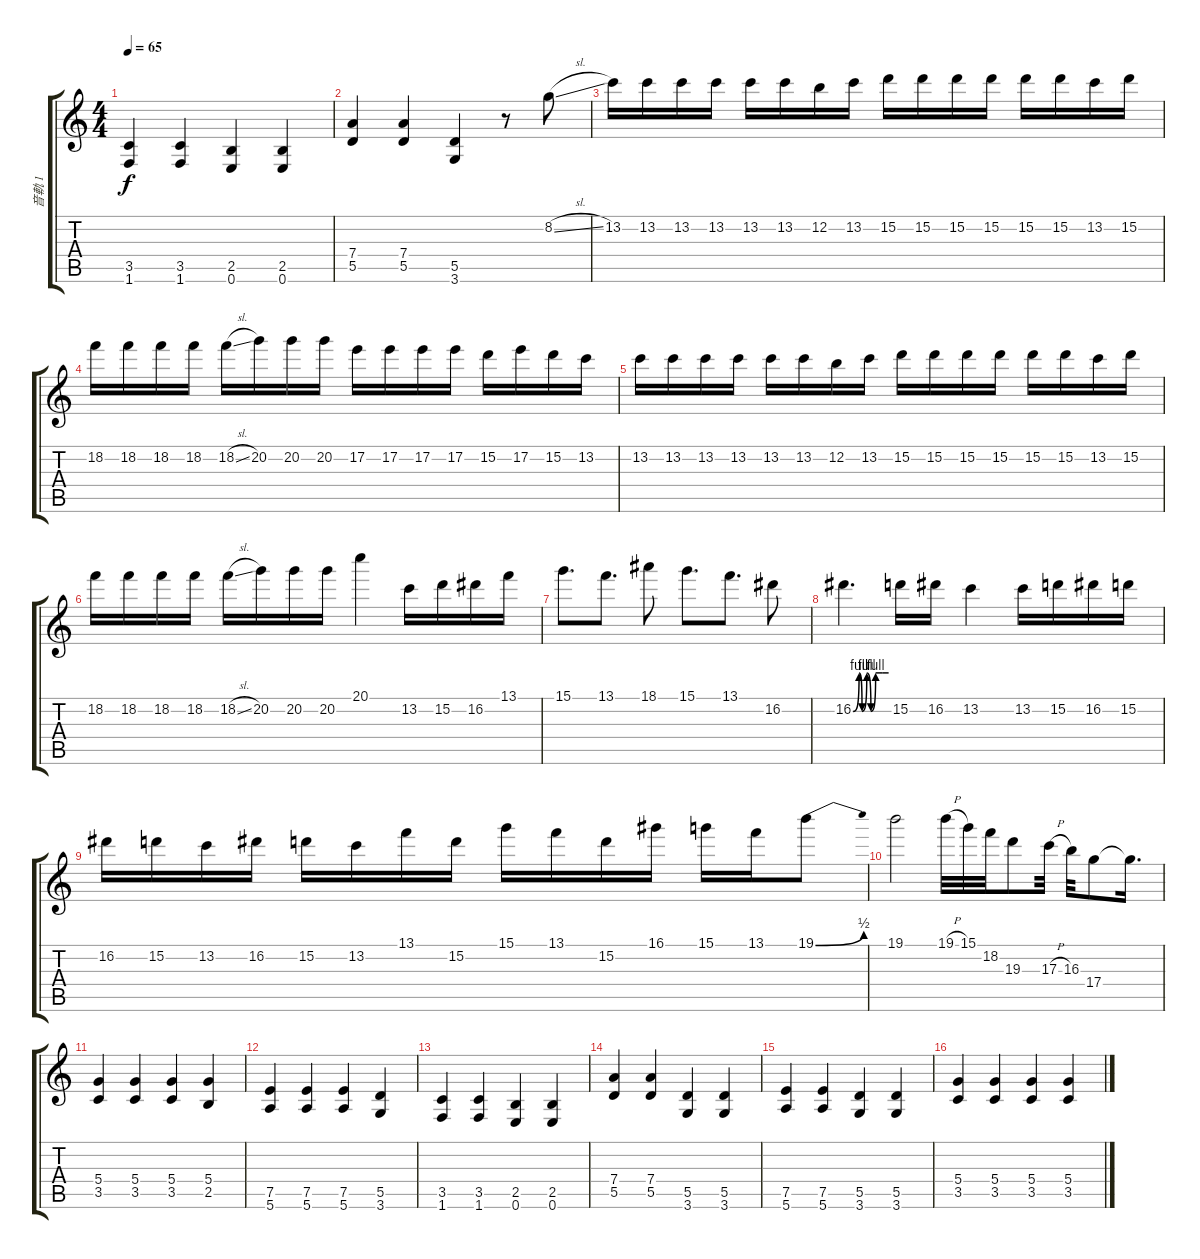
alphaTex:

\track ("音軌 1" "音軌 1") {instrument electricguitarjazz}
\staff {score tabs}
\tuning (E4 B3 G3 D3 A2 E2) {hide}
\ts (4 4)
\tempo 65
\clef g2
\ks c
(3.5 1.6).4{dy f} (3.5 1.6).4 (2.5 0.6).4 (2.5 0.6).4 |
(7.4 5.5).4 (7.4 5.5).4 (5.5 3.6).4 r.8 8.2{sl}.8 |
13.2.16 13.2.16 13.2.16 13.2.16 13.2.16 13.2.16 12.2.16 13.2.16 15.2.16 15.2.16 15.2.16 15.2.16 15.2.16 15.2.16 13.2.16 15.2.16 |
18.2.16 18.2.16 18.2.16 18.2.16 18.2{sl}.16 20.2.16 20.2.16 20.2.16 17.2.16 17.2.16 17.2.16 17.2.16 15.2.16 17.2.16 15.2.16 13.2.16 |
13.2.16 13.2.16 13.2.16 13.2.16 13.2.16 13.2.16 12.2.16 13.2.16 15.2.16 15.2.16 15.2.16 15.2.16 15.2.16 15.2.16 13.2.16 15.2.16 |
18.2.16 18.2.16 18.2.16 18.2.16 18.2{sl}.16 20.2.16 20.2.16 20.2.16 20.1.4 13.2.16 15.2.16 16.2.16 13.1.16 |
15.1.8{d} 13.1.8{d} 18.1.8 15.1.8{d} 13.1.8{d} 16.2.8 |
16.2{be (custom 0 0 10 4 15 0 23 4 30 0 38 4 50 4 60 4)}.4{d} 15.2.16 16.2.16 13.2.4 13.2.16 15.2.16 16.2.16 15.2.16 |
16.2.16 15.2.16 13.2.16 16.2.16 15.2.16 13.2.16 13.1.16 15.2.16 15.1.16 13.1.16 15.2.16 16.1.16 15.1.16 13.1.16 19.1{be (bend 0 0 60 2)}.8 |
19.1.2 19.1{h}.32 15.1.32 18.2.32 19.3.8 17.3{h}.32 16.3.32 17.4.8 17.4{t}.16{d} |
(5.4 3.5).4 (5.4 3.5).4 (5.4 3.5).4 (5.4 2.5).4 |
(7.5 5.6).4 (7.5 5.6).4 (7.5 5.6).4 (5.5 3.6).4 |
(3.5 1.6).4 (3.5 1.6).4 (2.5 0.6).4 (2.5 0.6).4 |
(7.4 5.5).4 (7.4 5.5).4 (5.5 3.6).4 (5.5 3.6).4 |
(7.5 5.6).4 (7.5 5.6).4 (5.5 3.6).4 (5.5 3.6).4 |
(5.4 3.5).4 (5.4 3.5).4 (5.4 3.5).4 (5.4 3.5).4
